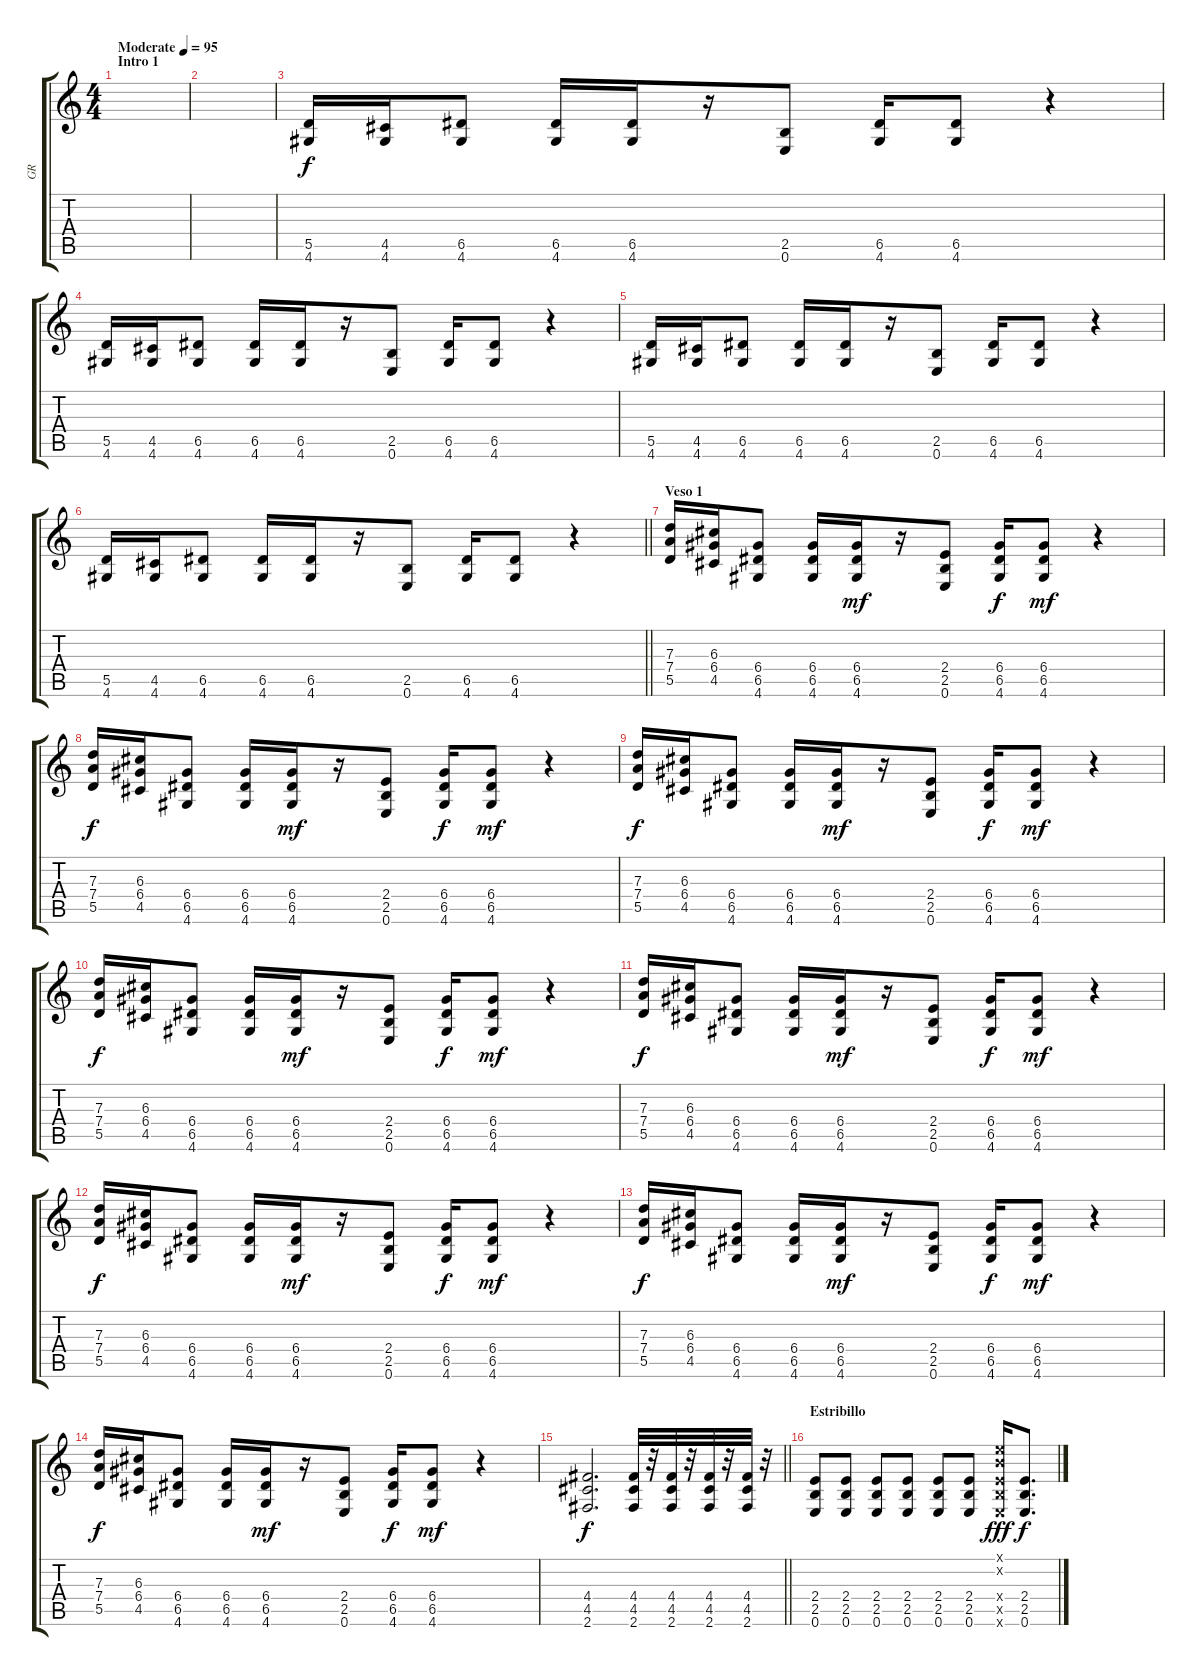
\track ("GR" "GR") {instrument overdrivenguitar}
\staff {score tabs}
\tuning (E4 B3 G3 D3 A2 E2) {hide}
\ts (4 4)
\section ("" "Intro 1")
\tempo (95 "Moderate")
\clef g2
\ks c
|
|
(5.5 4.6).16 (4.5 4.6).16 (6.5 4.6).8 (6.5 4.6).16 (6.5 4.6).16 r.16 (2.5 0.6).8 (6.5 4.6).16 (6.5 4.6).8 r.4 |
(5.5 4.6).16 (4.5 4.6).16 (6.5 4.6).8 (6.5 4.6).16 (6.5 4.6).16 r.16 (2.5 0.6).8 (6.5 4.6).16 (6.5 4.6).8 r.4 |
(5.5 4.6).16 (4.5 4.6).16 (6.5 4.6).8 (6.5 4.6).16 (6.5 4.6).16 r.16 (2.5 0.6).8 (6.5 4.6).16 (6.5 4.6).8 r.4 |
\barLineRight lightlight
(5.5 4.6).16 (4.5 4.6).16 (6.5 4.6).8 (6.5 4.6).16 (6.5 4.6).16 r.16 (2.5 0.6).8 (6.5 4.6).16 (6.5 4.6).8 r.4 |
\section ("" "Veso 1")
(7.3 7.4 5.5).16 (6.3 6.4 4.5).16 (6.4 6.5 4.6).8 (6.4 6.5 4.6).16 (6.4 6.5 4.6).16{dy mf} r.16 (2.4 2.5 0.6).8 (6.4 6.5 4.6).16{dy f} (6.4 6.5 4.6).8{dy mf} r.4 |
(7.3 7.4 5.5).16{dy f} (6.3 6.4 4.5).16 (6.4 6.5 4.6).8 (6.4 6.5 4.6).16 (6.4 6.5 4.6).16{dy mf} r.16 (2.4 2.5 0.6).8 (6.4 6.5 4.6).16{dy f} (6.4 6.5 4.6).8{dy mf} r.4 |
(7.3 7.4 5.5).16{dy f} (6.3 6.4 4.5).16 (6.4 6.5 4.6).8 (6.4 6.5 4.6).16 (6.4 6.5 4.6).16{dy mf} r.16 (2.4 2.5 0.6).8 (6.4 6.5 4.6).16{dy f} (6.4 6.5 4.6).8{dy mf} r.4 |
(7.3 7.4 5.5).16{dy f} (6.3 6.4 4.5).16 (6.4 6.5 4.6).8 (6.4 6.5 4.6).16 (6.4 6.5 4.6).16{dy mf} r.16 (2.4 2.5 0.6).8 (6.4 6.5 4.6).16{dy f} (6.4 6.5 4.6).8{dy mf} r.4 |
(7.3 7.4 5.5).16{dy f} (6.3 6.4 4.5).16 (6.4 6.5 4.6).8 (6.4 6.5 4.6).16 (6.4 6.5 4.6).16{dy mf} r.16 (2.4 2.5 0.6).8 (6.4 6.5 4.6).16{dy f} (6.4 6.5 4.6).8{dy mf} r.4 |
(7.3 7.4 5.5).16{dy f} (6.3 6.4 4.5).16 (6.4 6.5 4.6).8 (6.4 6.5 4.6).16 (6.4 6.5 4.6).16{dy mf} r.16 (2.4 2.5 0.6).8 (6.4 6.5 4.6).16{dy f} (6.4 6.5 4.6).8{dy mf} r.4 |
(7.3 7.4 5.5).16{dy f} (6.3 6.4 4.5).16 (6.4 6.5 4.6).8 (6.4 6.5 4.6).16 (6.4 6.5 4.6).16{dy mf} r.16 (2.4 2.5 0.6).8 (6.4 6.5 4.6).16{dy f} (6.4 6.5 4.6).8{dy mf} r.4 |
(7.3 7.4 5.5).16{dy f} (6.3 6.4 4.5).16 (6.4 6.5 4.6).8 (6.4 6.5 4.6).16 (6.4 6.5 4.6).16{dy mf} r.16 (2.4 2.5 0.6).8 (6.4 6.5 4.6).16{dy f} (6.4 6.5 4.6).8{dy mf} r.4 |
\barLineRight lightlight
(4.4 4.5 2.6).2{d dy f} (4.4 4.5 2.6).32 r.32 (4.4 4.5 2.6).32 r.32 (4.4 4.5 2.6).32 r.32 (4.4 4.5 2.6).32 r.32 |
\section ("" "Estribillo")
(2.4 2.5 0.6).8 (2.4 2.5 0.6).8 (2.4 2.5 0.6).8 (2.4 2.5 0.6).8 (2.4 2.5 0.6).8 (2.4 2.5 0.6).8 (0.1{x} 0.2{x} 2.4{x} 2.5{x} 0.6{x}).16{dy fff} (2.4 2.5 0.6).8{d dy f}
